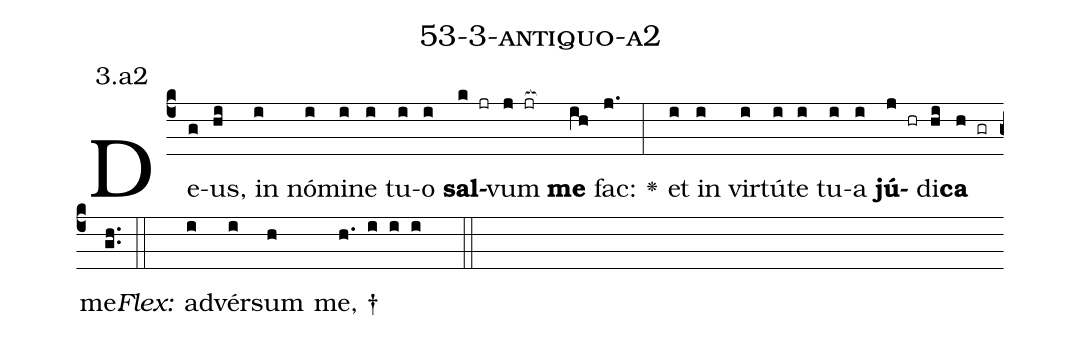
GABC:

name: 53-3-antiquo-a2;
annotation: 3.a2;
%%
(c4)De(g)us,(hi) in(i) nó(i)mi(i)ne(i) tu(i)o(i) <b>sal</b>(k jr)vum(j jr[ocb:1{]) <b>me</b>(ih[ocb:0}]) fac:(j.) <v>\greheightstar</v>(:) et(i) in(i) vir(i)tú(i)te(i) tu(i)a(i) <b>jú</b>(j hr)di(hi)<b>ca</b>(h gr) me.(gh..) (::)
<i>Flex:</i>()  ad(i)vér(i)sum(h) me, †(h. i i i  ::)

%E(i) u(i) o(j) u(hi) a(h) e.(gh..) (::)
